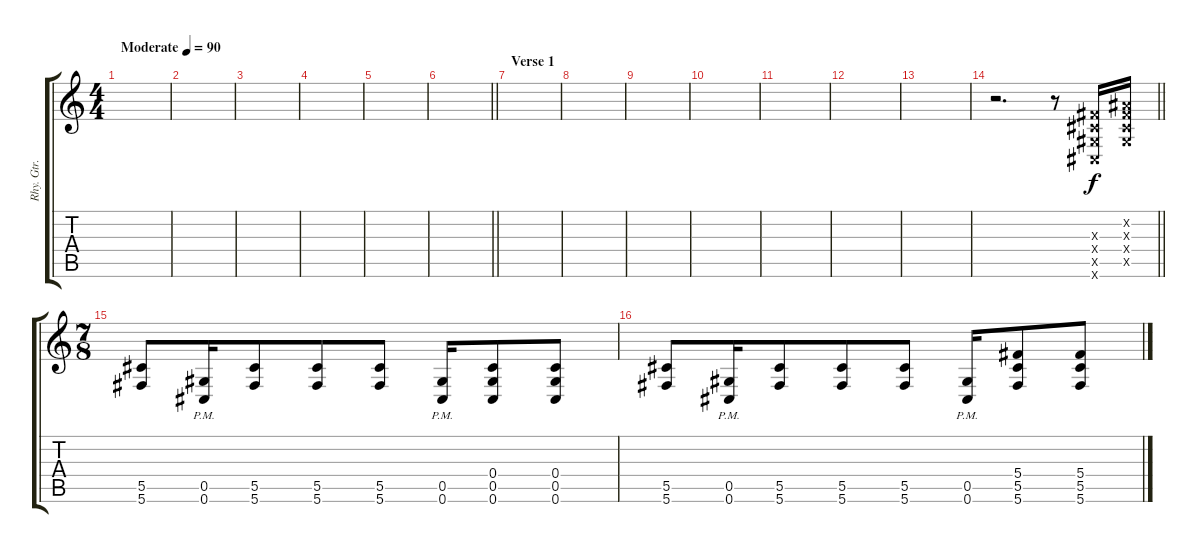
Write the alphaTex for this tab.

\track ("Rhy. Gtr. 2" "Rhy. Gtr. ") {instrument distortionguitar}
\staff {score tabs}
\tuning (Eb4 Bb3 Gb3 Db3 Ab2 Db2) {hide}
\ts (4 4)
\tempo (90 "Moderate")
\clef g2
\ks c
|
|
|
|
|
\barLineRight lightlight
|
\section ("" "Verse 1")
|
|
|
|
|
|
|
\barLineRight lightlight
r.2{d} r.8 (0.3{x} 0.4{x} 0.5{x} 0.6{x}).16 (0.2{x} 0.3{x} 0.4{x} 0.5{x}).16 |
\ts (7 8)
\section ("" "")
(5.5 5.6).8 (0.5{pm} 0.6{pm}).16 (5.5 5.6).8 (5.5 5.6).8 (5.5 5.6).8 (0.5{pm} 0.6{pm}).16 (0.4 0.5 0.6).8 (0.4 0.5 0.6).8 |
(5.5 5.6).8 (0.5{pm} 0.6{pm}).16 (5.5 5.6).8 (5.5 5.6).8 (5.5 5.6).8 (0.5{pm} 0.6{pm}).16 (5.4 5.5 5.6).8 (5.4 5.5 5.6).8
